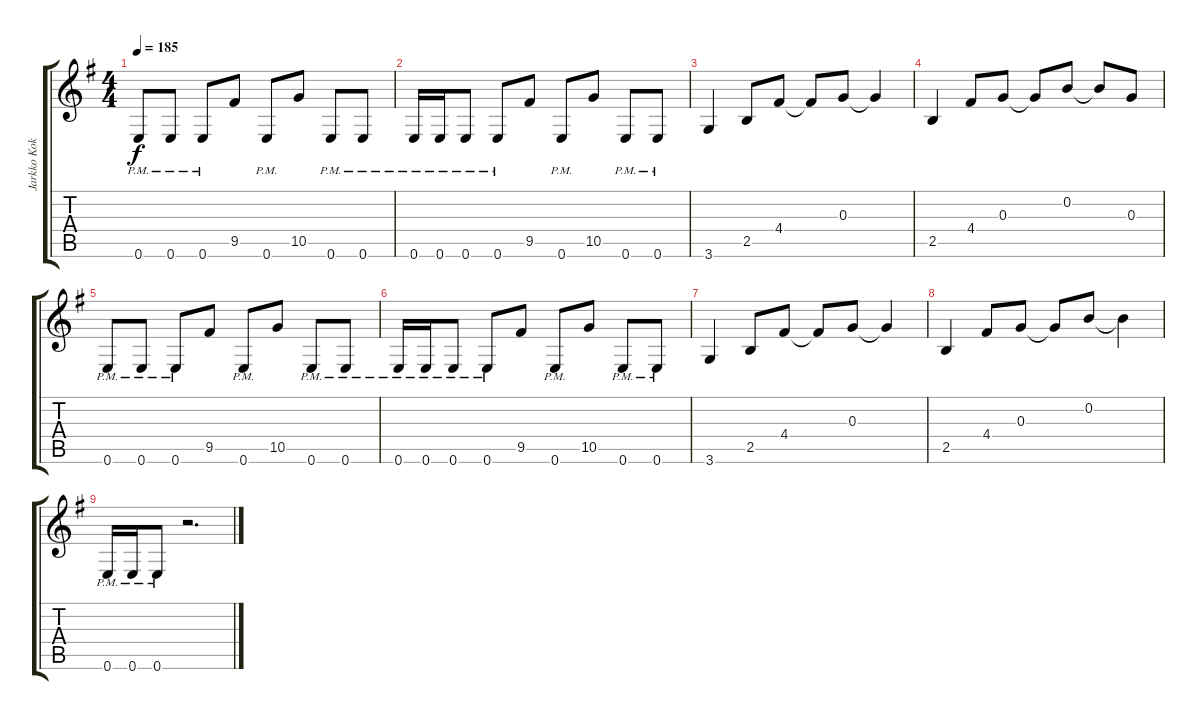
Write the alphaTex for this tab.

\track ("Jarkko Kokko (guitar) " "Jarkko Kok") {instrument distortionguitar}
\staff {score tabs}
\tuning (E4 B3 G3 D3 A2 E2) {hide}
\ts (4 4)
\tempo 185
\clef g2
\ks eminor
0.6{pm}.8{dy f} 0.6{pm}.8 0.6{pm}.8 9.5.8 0.6{pm}.8 10.5.8 0.6{pm}.8 0.6{pm}.8 |
0.6{pm}.16 0.6{pm}.16 0.6{pm}.8 0.6{pm}.8 9.5.8 0.6{pm}.8 10.5.8 0.6{pm}.8 0.6{pm}.8 |
3.6.4 2.5.8 4.4.8 4.4{t}.8 0.3.8 0.3{t}.4 |
2.5.4 4.4.8 0.3.8 0.3{t}.8 0.2.8 0.2{t}.8 0.3.8 |
0.6{pm}.8 0.6{pm}.8 0.6{pm}.8 9.5.8 0.6{pm}.8 10.5.8 0.6{pm}.8 0.6{pm}.8 |
0.6{pm}.16 0.6{pm}.16 0.6{pm}.8 0.6{pm}.8 9.5.8 0.6{pm}.8 10.5.8 0.6{pm}.8 0.6{pm}.8 |
3.6.4 2.5.8 4.4.8 4.4{t}.8 0.3.8 0.3{t}.4 |
2.5.4 4.4.8 0.3.8 0.3{t}.8 0.2.8 0.2{t}.4 |
0.6{pm}.16 0.6{pm}.16 0.6{pm}.8 r.2{d}
